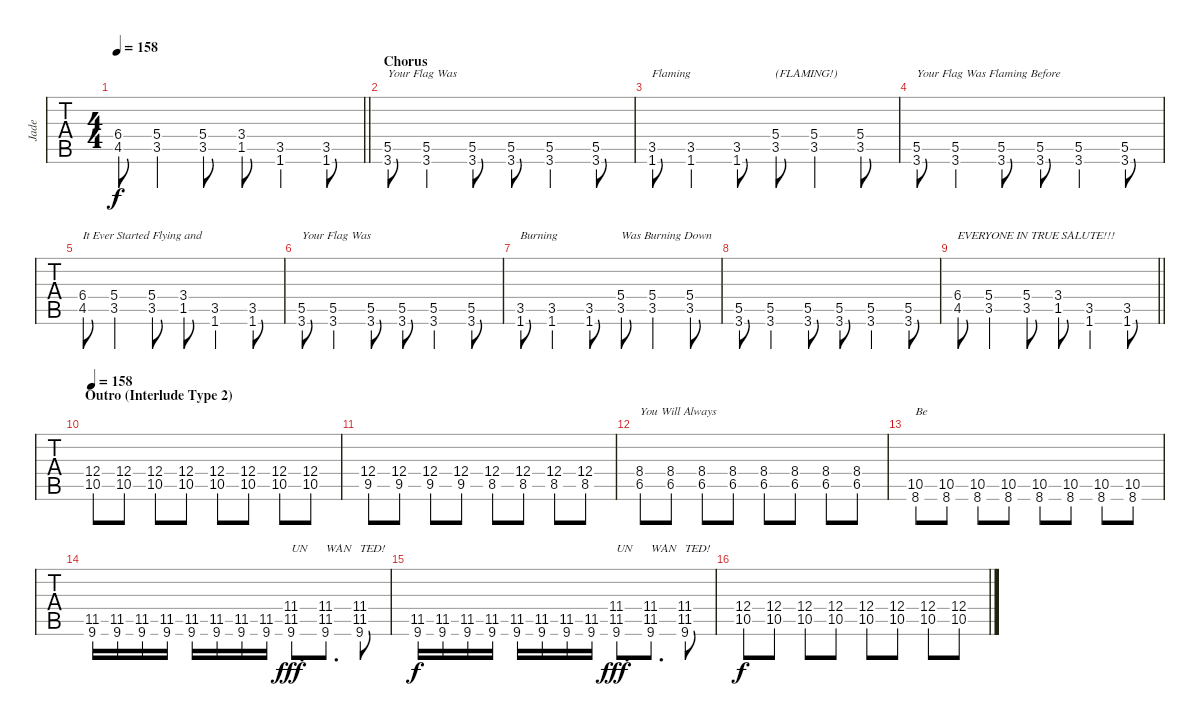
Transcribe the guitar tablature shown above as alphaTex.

\track ("Jade" "Jade") {instrument distortionguitar}
\staff {tabs}
\tuning (E4 B3 G3 D3 A2 E2) {hide}
\ts (4 4)
\tempo 158
\clef g2
\barLineRight lightlight
\ks gminor
(6.4 4.5).8{dy f volume 10} (5.4 3.5).4 (5.4 3.5).8 (3.4 1.5).8 (3.5 1.6).4 (3.5 1.6).8 |
\section ("" "Chorus")
(5.5 3.6).8{txt "Your Flag Was "} (5.5 3.6).4 (5.5 3.6).8 (5.5 3.6).8 (5.5 3.6).4 (5.5 3.6).8 |
(3.5 1.6).8{txt "Flaming"} (3.5 1.6).4 (3.5 1.6).8 (5.4 3.5).8{txt "(FLAMING!)"} (5.4 3.5).4 (5.4 3.5).8 |
(5.5 3.6).8{txt "Your Flag Was Flaming Before"} (5.5 3.6).4 (5.5 3.6).8 (5.5 3.6).8 (5.5 3.6).4 (5.5 3.6).8 |
(6.4 4.5).8{txt "It Ever Started Flying and"} (5.4 3.5).4 (5.4 3.5).8 (3.4 1.5).8 (3.5 1.6).4 (3.5 1.6).8 |
(5.5 3.6).8{txt "Your Flag Was "} (5.5 3.6).4 (5.5 3.6).8 (5.5 3.6).8 (5.5 3.6).4 (5.5 3.6).8 |
(3.5 1.6).8{txt "Burning"} (3.5 1.6).4 (3.5 1.6).8 (5.4 3.5).8{txt "Was Burning Down"} (5.4 3.5).4 (5.4 3.5).8 |
(5.5 3.6).8 (5.5 3.6).4 (5.5 3.6).8 (5.5 3.6).8 (5.5 3.6).4 (5.5 3.6).8 |
\barLineRight lightlight
(6.4 4.5).8{txt "EVERYONE IN TRUE SALUTE!!!"} (5.4 3.5).4 (5.4 3.5).8 (3.4 1.5).8 (3.5 1.6).4 (3.5 1.6).8 |
\section ("" "Outro (Interlude Type 2)")
\tempo 158
(12.4 10.5).8 (12.4 10.5).8 (12.4 10.5).8 (12.4 10.5).8 (12.4 10.5).8 (12.4 10.5).8 (12.4 10.5).8 (12.4 10.5).8 |
(12.4 9.5).8 (12.4 9.5).8 (12.4 9.5).8 (12.4 9.5).8 (12.4 8.5).8 (12.4 8.5).8 (12.4 8.5).8 (12.4 8.5).8 |
(8.4 6.5).8{txt "You Will Always "} (8.4 6.5).8 (8.4 6.5).8 (8.4 6.5).8 (8.4 6.5).8 (8.4 6.5).8 (8.4 6.5).8 (8.4 6.5).8 |
(10.5 8.6).8{txt "Be"} (10.5 8.6).8 (10.5 8.6).8 (10.5 8.6).8 (10.5 8.6).8 (10.5 8.6).8 (10.5 8.6).8 (10.5 8.6).8 |
(11.5 9.6).16 (11.5 9.6).16 (11.5 9.6).16 (11.5 9.6).16 (11.5 9.6).16 (11.5 9.6).16 (11.5 9.6).16 (11.5 9.6).16 (11.4 11.5 9.6).8{d txt "UN" dy fff} (11.4 11.5 9.6).8{d txt "WAN"} (11.4 11.5 9.6).8{txt "TED!"} |
(11.5 9.6).16{dy f} (11.5 9.6).16 (11.5 9.6).16 (11.5 9.6).16 (11.5 9.6).16 (11.5 9.6).16 (11.5 9.6).16 (11.5 9.6).16 (11.4 11.5 9.6).8{d txt "UN" dy fff} (11.4 11.5 9.6).8{d txt "WAN"} (11.4 11.5 9.6).8{txt "TED!"} |
(12.4 10.5).8{dy f} (12.4 10.5).8 (12.4 10.5).8 (12.4 10.5).8 (12.4 10.5).8 (12.4 10.5).8 (12.4 10.5).8 (12.4 10.5).8
